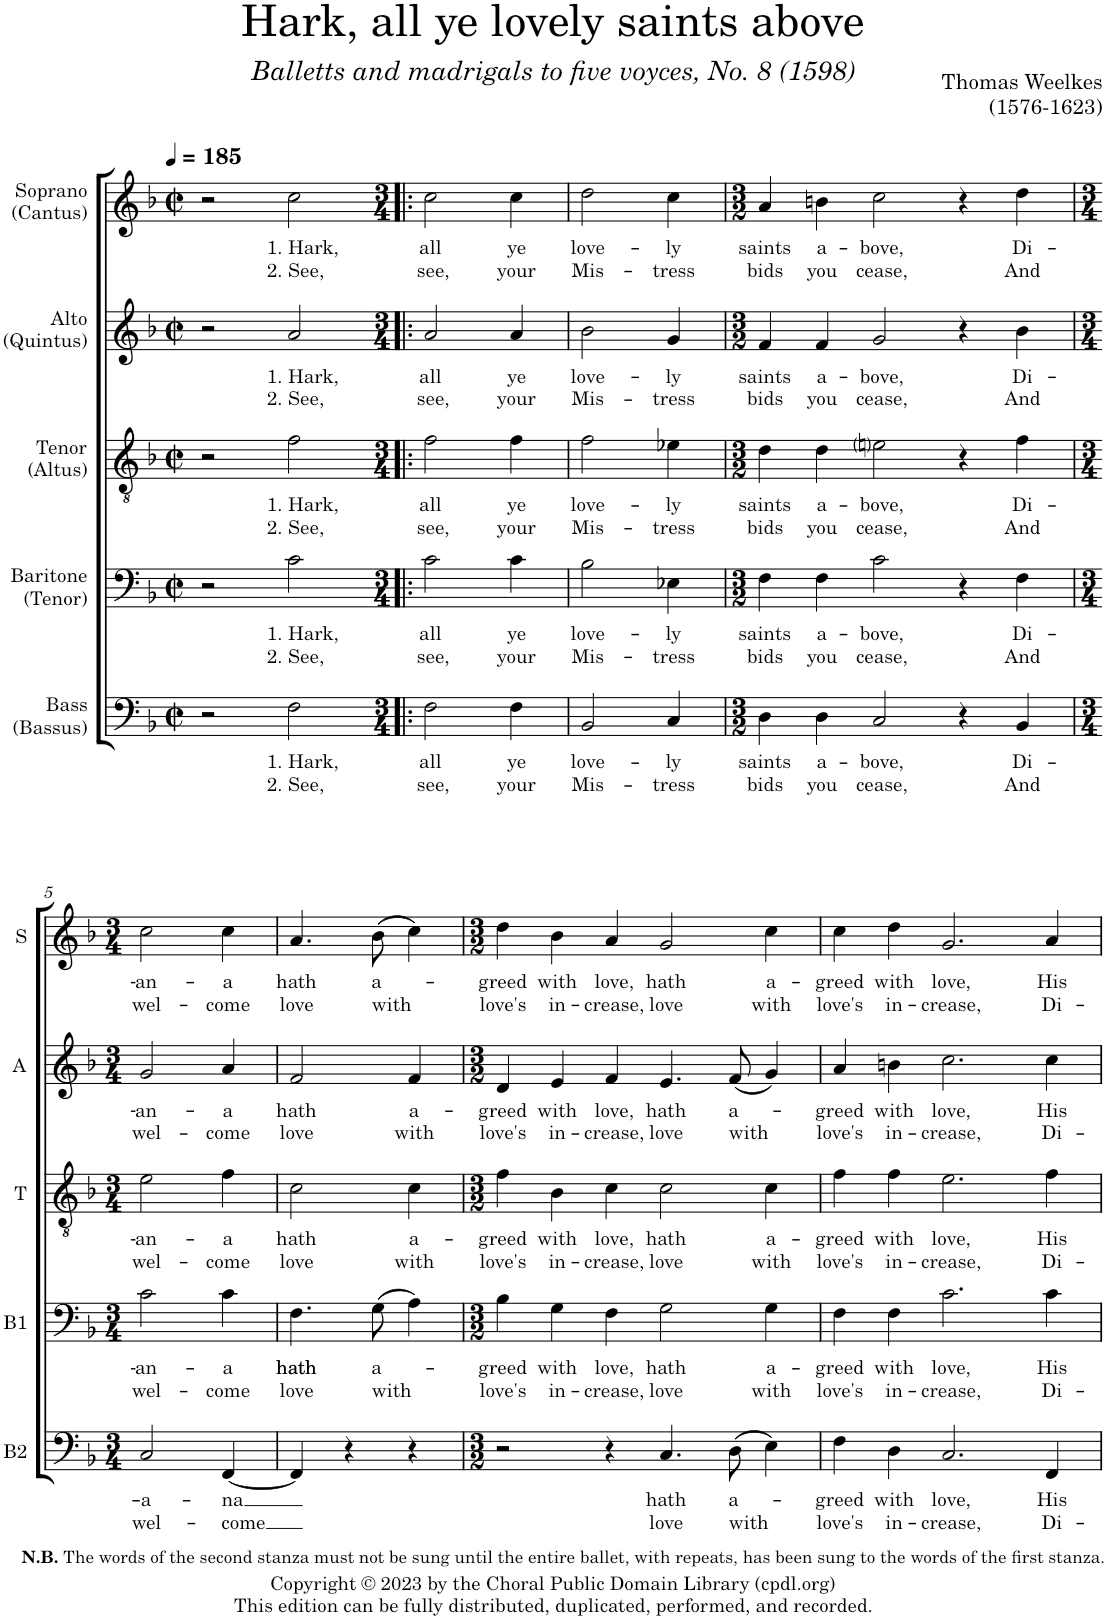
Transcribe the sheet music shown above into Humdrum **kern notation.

**kern	**text	**text	**kern	**text	**text	**kern	**text	**text	**kern	**text	**text	**kern	**text	**text
*part5	*part5	*part5	*part4	*part4	*part4	*part3	*part3	*part3	*part2	*part2	*part2	*part1	*part1	*part1
*staff5	*staff5	*staff5	*staff4	*staff4	*staff4	*staff3	*staff3	*staff3	*staff2	*staff2	*staff2	*staff1	*staff1	*staff1
*I"Bass (Bassus)	*	*	*I"Baritone (Tenor)	*	*	*I"Tenor (Altus)	*	*	*I"Alto (Quintus)	*	*	*I"Soprano (Cantus)	*	*
*I'B2	*	*	*I'B1	*	*	*I'T	*	*	*I'A	*	*	*I'S	*	*
*clefF4	*	*	*clefF4	*	*	*clefGv2	*	*	*clefG2	*	*	*clefG2	*	*
*k[b-]	*	*	*k[b-]	*	*	*k[b-]	*	*	*k[b-]	*	*	*k[b-]	*	*
*M2/2	*	*	*M2/2	*	*	*M2/2	*	*	*M2/2	*	*	*M2/2	*	*
*met(c|)	*	*	*met(c|)	*	*	*met(c|)	*	*	*met(c|)	*	*	*met(c|)	*	*
*MM185	*	*	*MM185	*	*	*MM185	*	*	*MM185	*	*	*MM185	*	*
=1	=1	=1	=1	=1	=1	=1	=1	=1	=1	=1	=1	=1	=1	=1
2r	.	.	2r	.	.	2r	.	.	2r	.	.	2r	.	.
!	!LO:LY:b	!LO:LY:b	!	!LO:LY:b	!LO:LY:b	!	!LO:LY:b	!LO:LY:b	!	!LO:LY:b	!LO:LY:b	!	!LO:LY:b	!LO:LY:b
2F\	1. Hark,	2. See,	2c\	1. Hark,	2. See,	2f\	1. Hark,	2. See,	2a/	1. Hark,	2. See,	2cc\	1. Hark,	2. See,
=2!|:	=2!|:	=2!|:	=2!|:	=2!|:	=2!|:	=2!|:	=2!|:	=2!|:	=2!|:	=2!|:	=2!|:	=2!|:	=2!|:	=2!|:
*M3/4	*	*	*M3/4	*	*	*M3/4	*	*	*M3/4	*	*	*M3/4	*	*
!	!LO:LY:b	!LO:LY:b	!	!LO:LY:b	!LO:LY:b	!	!LO:LY:b	!LO:LY:b	!	!LO:LY:b	!LO:LY:b	!	!LO:LY:b	!LO:LY:b
2F\	all	see,	2c\	all	see,	2f\	all	see,	2a/	all	see,	2cc\	all	see,
!	!LO:LY:b	!LO:LY:b	!	!LO:LY:b	!LO:LY:b	!	!LO:LY:b	!LO:LY:b	!	!LO:LY:b	!LO:LY:b	!	!LO:LY:b	!LO:LY:b
4F\	ye	your	4c\	ye	your	4f\	ye	your	4a/	ye	your	4cc\	ye	your
=3	=3	=3	=3	=3	=3	=3	=3	=3	=3	=3	=3	=3	=3	=3
!	!LO:LY:b	!LO:LY:b	!	!LO:LY:b	!LO:LY:b	!	!LO:LY:b	!LO:LY:b	!	!LO:LY:b	!LO:LY:b	!	!LO:LY:b	!LO:LY:b
2BB-/	love-	Mis-	2B-\	love-	Mis-	2f\	love-	Mis-	2b-\	love-	Mis-	2dd\	love-	Mis-
!	!LO:LY:b	!LO:LY:b	!	!LO:LY:b	!LO:LY:b	!	!LO:LY:b	!LO:LY:b	!	!LO:LY:b	!LO:LY:b	!	!LO:LY:b	!LO:LY:b
4C/	-ly	-tress	4E-X\	-ly	-tress	4e-X\	-ly	-tress	4g/	-ly	-tress	4cc\	-ly	-tress
=4	=4	=4	=4	=4	=4	=4	=4	=4	=4	=4	=4	=4	=4	=4
*M3/2	*	*	*M3/2	*	*	*M3/2	*	*	*M3/2	*	*	*M3/2	*	*
!	!LO:LY:b	!LO:LY:b	!	!LO:LY:b	!LO:LY:b	!	!LO:LY:b	!LO:LY:b	!	!LO:LY:b	!LO:LY:b	!	!LO:LY:b	!LO:LY:b
4D\	saints	bids	4F\	saints	bids	4d\	saints	bids	4f/	saints	bids	4a/	saints	bids
!	!LO:LY:b	!LO:LY:b	!	!LO:LY:b	!LO:LY:b	!	!LO:LY:b	!LO:LY:b	!	!LO:LY:b	!LO:LY:b	!	!LO:LY:b	!LO:LY:b
4D\	a-	you	4F\	a-	you	4d\	a-	you	4f/	a-	you	4bn\	a-	you
!	!LO:LY:b	!LO:LY:b	!	!LO:LY:b	!LO:LY:b	!	!LO:LY:b	!LO:LY:b	!	!LO:LY:b	!LO:LY:b	!	!LO:LY:b	!LO:LY:b
2C/	bove,	cease,	2c\	bove,	cease,	2eni\	bove,	cease,	2g/	bove,	cease,	2cc\	bove,	cease,
4r	.	.	4r	.	.	4r	.	.	4r	.	.	4r	.	.
!	!LO:LY:b	!LO:LY:b	!	!LO:LY:b	!LO:LY:b	!	!LO:LY:b	!LO:LY:b	!	!LO:LY:b	!LO:LY:b	!	!LO:LY:b	!LO:LY:b
4BB-/	Di-	And	4F\	Di-	And	4f\	Di-	And	4b-\	Di-	And	4dd\	Di-	And
!!LO:LB:g=z
=5	=5	=5	=5	=5	=5	=5	=5	=5	=5	=5	=5	=5	=5	=5
*M3/4	*	*	*M3/4	*	*	*M3/4	*	*	*M3/4	*	*	*M3/4	*	*
!LO:TX:b:B:t=N.B.	!	!	!	!	!	!	!	!	!	!	!	!	!	!
!LO:TX:b:t=The words of the second stanza must not be sung until the entire ballet, with repeats, has been sung to the words of the first stanza.	!	!	!	!	!	!	!	!	!	!	!	!	!	!
!	!LO:LY:b	!LO:LY:b	!	!LO:LY:b	!LO:LY:b	!	!LO:LY:b	!LO:LY:b	!	!LO:LY:b	!LO:LY:b	!	!LO:LY:b	!LO:LY:b
2C/	a-	wel-	2c\	an-	wel-	2e\	an-	wel-	2g/	an-	wel-	2cc\	an-	wel-
!	!LO:LY:b	!LO:LY:b	!	!LO:LY:b	!LO:LY:b	!	!LO:LY:b	!LO:LY:b	!	!LO:LY:b	!LO:LY:b	!	!LO:LY:b	!LO:LY:b
[4FF/	-na	-come	4c\	-a	-come	4f\	-a	-come	4a/	-a	-come	4cc\	-a	-come
=6	=6	=6	=6	=6	=6	=6	=6	=6	=6	=6	=6	=6	=6	=6
!	!	!	!	!LO:LY:b	!LO:LY:b	!	!LO:LY:b	!LO:LY:b	!	!LO:LY:b	!LO:LY:b	!	!LO:LY:b	!LO:LY:b
4FF/]	.	.	4.F\	hath	love	2c\	hath	love	2f/	hath	love	4.a/	hath	love
4r	.	.	.	.	.	.	.	.	.	.	.	.	.	.
!	!	!	!	!LO:LY:b	!LO:LY:b	!	!	!	!	!	!	!	!LO:LY:b	!LO:LY:b
.	.	.	(8G\	a-	with	.	.	.	.	.	.	(8b-\	a-	with
!	!	!	!	!	!	!	!LO:LY:b	!LO:LY:b	!	!LO:LY:b	!LO:LY:b	!	!	!
4r	.	.	4A\)	.	.	4c\	a-	with	4f/	-a-	with	4cc\)	.	.
=7	=7	=7	=7	=7	=7	=7	=7	=7	=7	=7	=7	=7	=7	=7
*M3/2	*	*	*M3/2	*	*	*M3/2	*	*	*M3/2	*	*	*M3/2	*	*
!	!	!	!	!LO:LY:b	!LO:LY:b	!	!LO:LY:b	!LO:LY:b	!	!LO:LY:b	!LO:LY:b	!	!LO:LY:b	!LO:LY:b
2r	.	.	4B-\	-greed	love's	4f\	greed	love's	4d/	greed	love's	4dd\	-greed	love's
!	!	!	!	!LO:LY:b	!LO:LY:b	!	!LO:LY:b	!LO:LY:b	!	!LO:LY:b	!LO:LY:b	!	!LO:LY:b	!LO:LY:b
.	.	.	4G\	with	in-	4B-\	with	in-	4e/	with	in-	4b-\	with	in-
!	!	!	!	!LO:LY:b	!LO:LY:b	!	!LO:LY:b	!LO:LY:b	!	!LO:LY:b	!LO:LY:b	!	!LO:LY:b	!LO:LY:b
4r	.	.	4F\	-love,	-crease,	4c\	love,	crease,	4f/	love,	-crease,	4a/	-love,	-crease,
!	!LO:LY:b	!LO:LY:b	!	!LO:LY:b	!LO:LY:b	!	!LO:LY:b	!LO:LY:b	!	!LO:LY:b	!LO:LY:b	!	!LO:LY:b	!LO:LY:b
4.C/	hath	love	2G\	hath	love	2c\	hath	love	4.e/	hath	love	2g/	hath	love
!	!LO:LY:b	!LO:LY:b	!	!	!	!	!	!	!	!LO:LY:b	!LO:LY:b	!	!	!
(8D\	a-	with	.	.	.	.	.	.	(8f/	a-	with	.	.	.
!	!	!	!	!LO:LY:b	!LO:LY:b	!	!LO:LY:b	!LO:LY:b	!	!	!	!	!LO:LY:b	!LO:LY:b
4E\)	.	.	4G\	a-	with	4c\	a-	with	4g/)	.	.	4cc\	a-	with
=8	=8	=8	=8	=8	=8	=8	=8	=8	=8	=8	=8	=8	=8	=8
!	!LO:LY:b	!LO:LY:b	!	!LO:LY:b	!LO:LY:b	!	!LO:LY:b	!LO:LY:b	!	!LO:LY:b	!LO:LY:b	!	!LO:LY:b	!LO:LY:b
4F\	-greed	love's	4F\	greed	love's	4f\	greed	love's	4a/	-greed	love's	4cc\	greed	love's
!	!LO:LY:b	!LO:LY:b	!	!LO:LY:b	!LO:LY:b	!	!LO:LY:b	!LO:LY:b	!	!LO:LY:b	!LO:LY:b	!	!LO:LY:b	!LO:LY:b
4D\	with	in-	4F\	with	in-	4f\	with	in-	4bn\	with	in-	4dd\	with	in-
!	!LO:LY:b	!LO:LY:b	!	!LO:LY:b	!LO:LY:b	!	!LO:LY:b	!LO:LY:b	!	!LO:LY:b	!LO:LY:b	!	!LO:LY:b	!LO:LY:b
2.C/	-love,	-crease,	2.c\	-love,	-crease,	2.e\	-love,	-crease,	2.cc\	-love,	-crease,	2.g/	-love,	-crease,
!	!LO:LY:b	!LO:LY:b	!	!LO:LY:b	!LO:LY:b	!	!LO:LY:b	!LO:LY:b	!	!LO:LY:b	!LO:LY:b	!	!LO:LY:b	!LO:LY:b
4FF/	His	Di-	4c\	His	Di-	4f\	His	Di-	4cc\	His	Di-	4a/	His	Di-
=	=	=	=	=	=	=	=	=	=	=	=	=	=	=
*-	*-	*-	*-	*-	*-	*-	*-	*-	*-	*-	*-	*-	*-	*-
